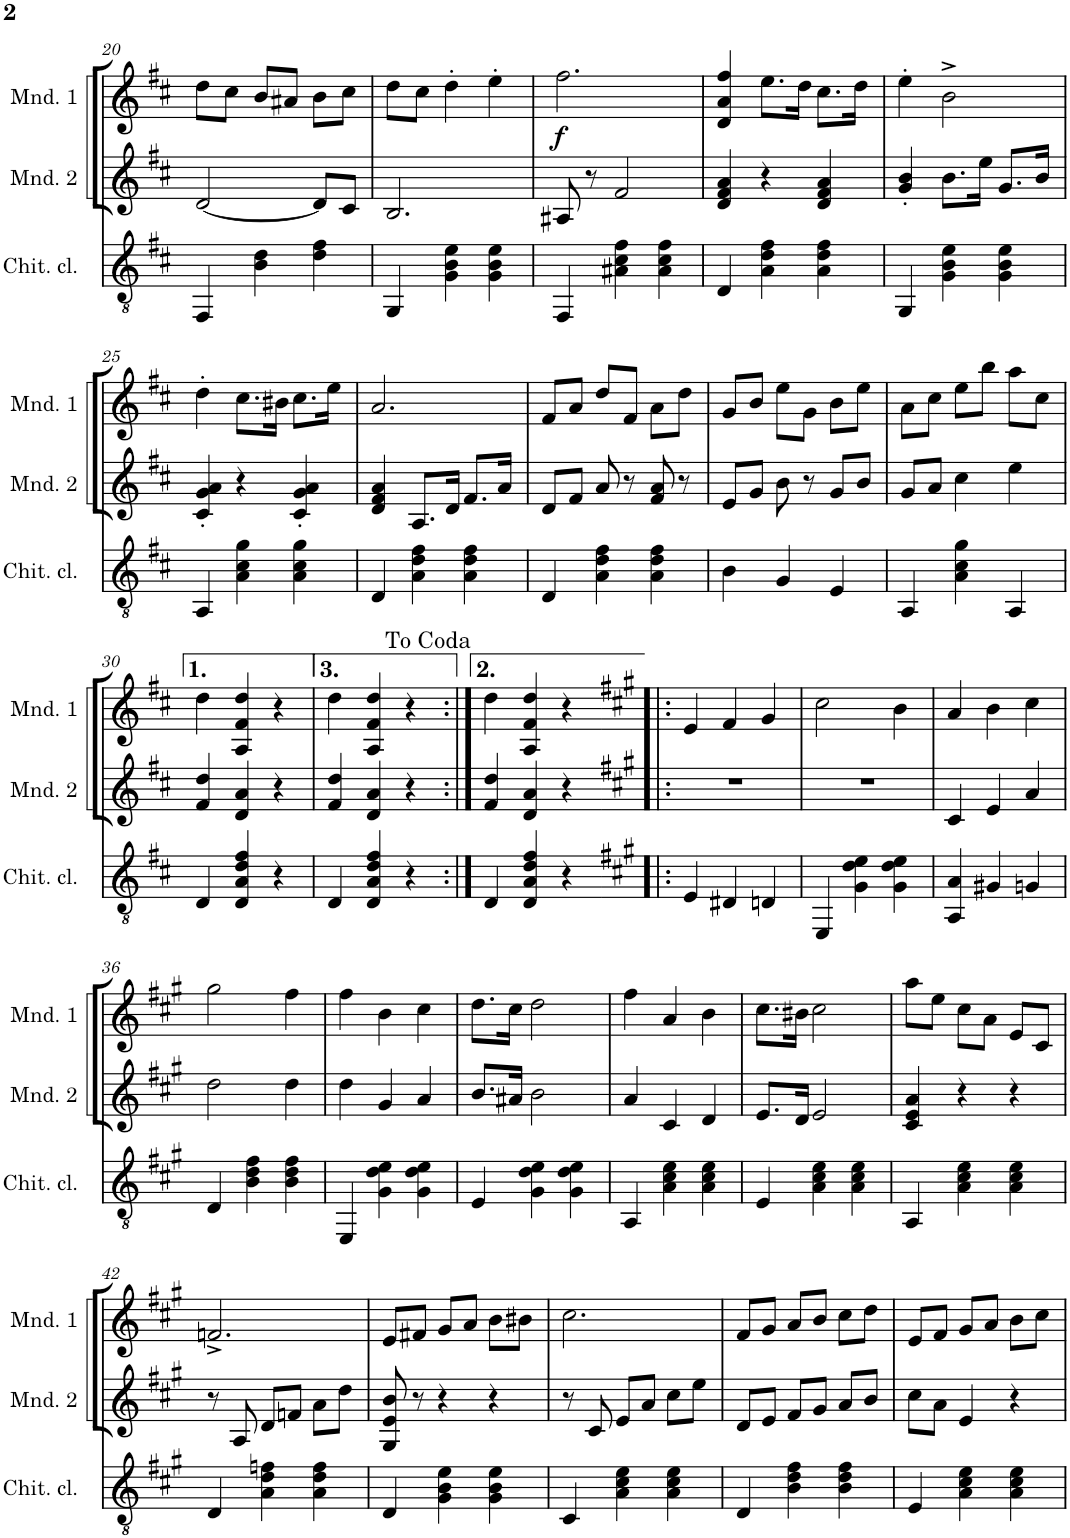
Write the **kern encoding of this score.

**kern	**kern	**kern	**dynam
*part3	*part2	*part1	*part1
*staff3	*staff2	*staff1	*staff1
*I"Chitarra classica	*I"Mandolino 2	*I"Mandolino 1	*
*I'Chit. cl.	*I'Mnd. 2	*I'Mnd. 1	*
!!LO:PB:g=z
*clefGv2	*clefG2	*clefG2	*
*k[f#c#]	*k[f#c#]	*k[f#c#]	*
*M3/4	*M3/4	*M3/4	*
=20	=20	=20	=20
4FF#/	[2d/	8dd\L	.
.	.	8cc#\J	.
4B\ 4d\	.	8b/L	.
.	.	8a#X/J	.
4d\ 4f#\	8d/L]	8b\L	.
.	8c#/J	8cc#\J	.
=21	=21	=21	=21
4GG/	2.B/	8dd\L	.
.	.	8cc#\J	.
4G\ 4B\ 4e\	.	4dd'\	.
4G\ 4B\ 4e\	.	4ee'\	.
=22	=22	=22	=22
!	!	!	!LO:DY:b
4FF#/	8A#X/	2.ff#\	f
.	8r	.	.
4A#X\ 4c#\ 4f#\	2f#/	.	.
4A#\ 4c#\ 4f#\	.	.	.
=23	=23	=23	=23
4D/	4d/ 4f#/ 4a/	4d/ 4a/ 4ff#/	.
4A\ 4d\ 4f#\	4r	8.ee\L	.
.	.	16dd\Jk	.
4A\ 4d\ 4f#\	4d/ 4f#/ 4a/	8.cc#\L	.
.	.	16dd\Jk	.
=24	=24	=24	=24
4GG/	4g/' 4b/'	4ee'\	.
4G\ 4B\ 4e\	8.b\L	2b^\	.
.	16ee\Jk	.	.
4G\ 4B\ 4e\	8.g/L	.	.
.	16b/Jk	.	.
!!LO:LB:g=z
=25	=25	=25	=25
4AA/	4c#/' 4g/' 4a/'	4dd'\	.
4A\ 4c#\ 4g\	4r	8.cc#\L	.
.	.	16b#X\Jk	.
4A\ 4c#\ 4g\	4c#/' 4g/' 4a/'	8.cc#\L	.
.	.	16ee\Jk	.
=26	=26	=26	=26
4D/	4d/ 4f#/ 4a/	2.a/	.
4A\ 4d\ 4f#\	8.A/L	.	.
.	16d/Jk	.	.
4A\ 4d\ 4f#\	8.f#/L	.	.
.	16a/Jk	.	.
=27	=27	=27	=27
4D/	8d/L	8f#/L	.
.	8f#/J	8a/J	.
4A\ 4d\ 4f#\	8a/	8dd/L	.
.	8r	8f#/J	.
4A\ 4d\ 4f#\	8f#/ 8a/	8a\L	.
.	8r	8dd\J	.
=28	=28	=28	=28
4B\	8e/L	8g/L	.
.	8g/J	8b/J	.
4G/	8b\	8ee\L	.
.	8r	8g\J	.
4E/	8g/L	8b\L	.
.	8b/J	8ee\J	.
=29	=29	=29	=29
4AA/	8g/L	8a\L	.
.	8a/J	8cc#\J	.
4A\ 4c#\ 4g\	4cc#\	8ee\L	.
.	.	8bb\J	.
4AA/	4ee\	8aa\L	.
.	.	8cc#\J	.
!!LO:LB:g=z
=30	=30	=30	=30
4D/	4f#/ 4dd/	4dd\	.
4D/ 4A/ 4d/ 4f#/	4d/ 4a/	4A/ 4f#/ 4dd/	.
4r	4r	4r	.
=31	=31	=31	=31
4D/	4f#/ 4dd/	4dd\	.
4D/ 4A/ 4d/ 4f#/	4d/ 4a/	4A/ 4f#/ 4dd/	.
4r	4r	4r	.
=32:|!	=32:|!	=32:|!	=32:|!
4D/	4f#/ 4dd/	4dd\	.
4D/ 4A/ 4d/ 4f#/	4d/ 4a/	4A/ 4f#/ 4dd/	.
4r	4r	4r	.
=33!|:	=33!|:	=33!|:	=33!|:
*k[f#c#g#]	*k[f#c#g#]	*k[f#c#g#]	*
4E/	2.r	4e/	.
4D#X/	.	4f#/	.
4Dn/	.	4g#/	.
=34	=34	=34	=34
4EE/	2.r	2cc#\	.
4G#\ 4d\ 4e\	.	.	.
4G#\ 4d\ 4e\	.	4b\	.
=35	=35	=35	=35
4AA/ 4A/	4c#/	4a/	.
4G#X/	4e/	4b\	.
4Gn/	4a/	4cc#\	.
!!LO:LB:g=z
=36	=36	=36	=36
4D/	2dd\	2gg#\	.
4B\ 4d\ 4f#\	.	.	.
4B\ 4d\ 4f#\	4dd\	4ff#\	.
=37	=37	=37	=37
4EE/	4dd\	4ff#\	.
4G#\ 4d\ 4e\	4g#/	4b\	.
4G#\ 4d\ 4e\	4a/	4cc#\	.
=38	=38	=38	=38
4E/	8.b/L	8.dd\L	.
.	16a#X/Jk	16cc#\Jk	.
4G#\ 4d\ 4e\	2b\	2dd\	.
4G#\ 4d\ 4e\	.	.	.
=39	=39	=39	=39
4AA/	4a/	4ff#\	.
4A\ 4c#\ 4e\	4c#/	4a/	.
4A\ 4c#\ 4e\	4d/	4b\	.
=40	=40	=40	=40
4E/	8.e/L	8.cc#\L	.
.	16d/Jk	16b#X\Jk	.
4A\ 4c#\ 4e\	2e/	2cc#\	.
4A\ 4c#\ 4e\	.	.	.
=41	=41	=41	=41
4AA/	4c#/ 4e/ 4a/	8aa\L	.
.	.	8ee\J	.
4A\ 4c#\ 4e\	4r	8cc#\L	.
.	.	8a\J	.
4A\ 4c#\ 4e\	4r	8e/L	.
.	.	8c#/J	.
!!LO:LB:g=z
=42	=42	=42	=42
4D/	8r	2.fn^/	.
.	8A/	.	.
4A\ 4d\ 4fn\	8d/L	.	.
.	8fn/J	.	.
4A\ 4d\ 4f\	8a\L	.	.
.	8dd\J	.	.
=43	=43	=43	=43
4D/	8G#/ 8e/ 8b/	8e/L	.
.	8r	8f#X/J	.
4G#\ 4B\ 4e\	4r	8g#/L	.
.	.	8a/J	.
4G#\ 4B\ 4e\	4r	8b\L	.
.	.	8b#X\J	.
=44	=44	=44	=44
4C#/	8r	2.cc#\	.
.	8c#/	.	.
4A\ 4c#\ 4e\	8e/L	.	.
.	8a/J	.	.
4A\ 4c#\ 4e\	8cc#\L	.	.
.	8ee\J	.	.
=45	=45	=45	=45
4D/	8d/L	8f#/L	.
.	8e/J	8g#/J	.
4B\ 4d\ 4f#\	8f#/L	8a/L	.
.	8g#/J	8b/J	.
4B\ 4d\ 4f#\	8a/L	8cc#\L	.
.	8b/J	8dd\J	.
=46	=46	=46	=46
4E/	8cc#\L	8e/L	.
.	8a\J	8f#/J	.
4A\ 4c#\ 4e\	4e/	8g#/L	.
.	.	8a/J	.
4A\ 4c#\ 4e\	4r	8b\L	.
.	.	8cc#\J	.
=	=	=	=
*-	*-	*-	*-
